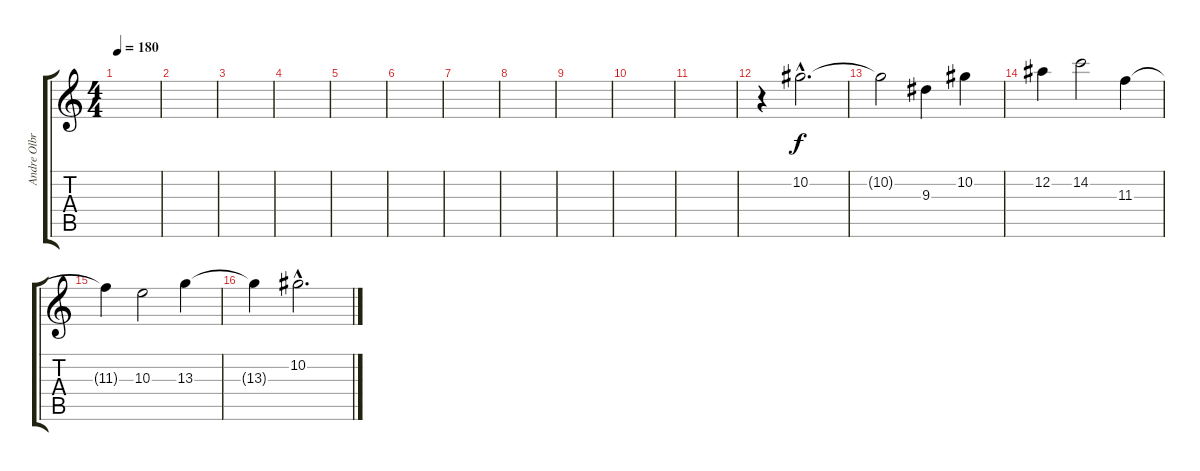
\track ("Andre Olbrich" "Andre Olbr") {instrument overdrivenguitar}
\staff {score tabs}
\tuning (Eb4 Bb3 Gb3 Db3 Ab2 Eb2) {hide}
\ts (4 4)
\tempo 180
\clef g2
\ks c
|
|
|
|
|
|
|
|
|
|
|
r.4 10.2{hac}.2{d} |
10.2{t}.2 9.3.4 10.2.4 |
12.2.4 14.2.2 11.3.4 |
11.3{t}.4 10.3.2 13.3.4 |
13.3{t}.4 10.2{hac}.2{d}
